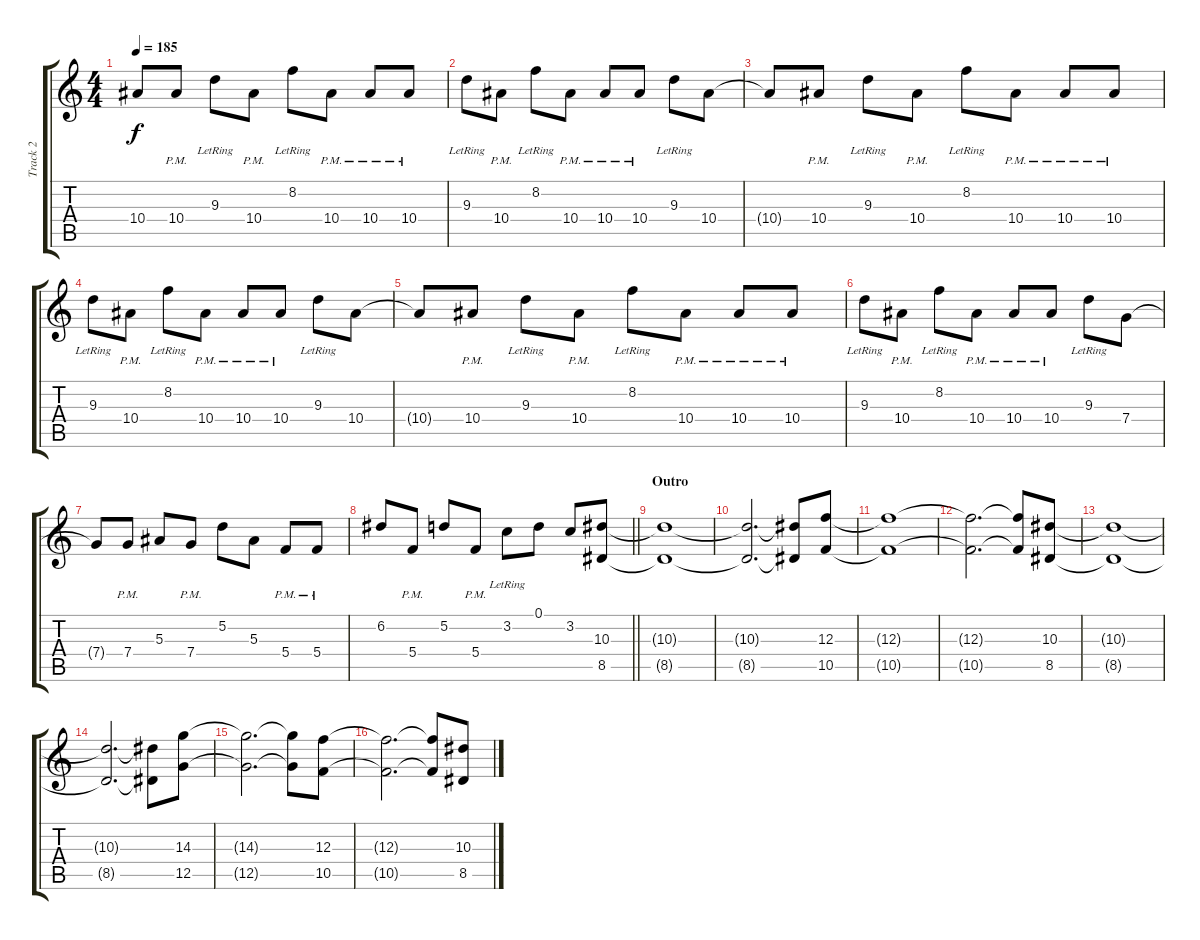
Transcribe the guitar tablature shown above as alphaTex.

\track ("Track 2" "Track 2") {instrument distortionguitar}
\staff {score tabs}
\tuning (D4 A3 F3 C3 G2 C2) {hide}
\ts (4 4)
\tempo 185
\clef g2
\ks c
10.4{t}.8{dy f} 10.4{pm}.8 9.3{lr}.8 10.4{pm}.8 8.2{lr}.8 10.4{pm}.8 10.4{pm}.8 10.4{pm}.8 |
9.3{lr}.8 10.4{pm}.8 8.2{lr}.8 10.4{pm}.8 10.4{pm}.8 10.4{pm}.8 9.3{lr}.8 10.4.8 |
10.4{t}.8 10.4{pm}.8 9.3{lr}.8 10.4{pm}.8 8.2{lr}.8 10.4{pm}.8 10.4{pm}.8 10.4{pm}.8 |
9.3{lr}.8 10.4{pm}.8 8.2{lr}.8 10.4{pm}.8 10.4{pm}.8 10.4{pm}.8 9.3{lr}.8 10.4.8 |
10.4{t}.8 10.4{pm}.8 9.3{lr}.8 10.4{pm}.8 8.2{lr}.8 10.4{pm}.8 10.4{pm}.8 10.4{pm}.8 |
9.3{lr}.8 10.4{pm}.8 8.2{lr}.8 10.4{pm}.8 10.4{pm}.8 10.4{pm}.8 9.3{lr}.8 7.4.8 |
7.4{t}.8 7.4{pm}.8 5.3.8 7.4{pm}.8 5.2.8 5.3.8 5.4{pm}.8 5.4{pm}.8 |
\barLineRight lightlight
6.2.8 5.4{pm}.8 5.2.8 5.4{pm}.8 3.2{lr}.8 0.1.8 3.2.8 (10.3 8.5).8 |
\section ("" "Outro")
(10.3{t} 8.5{t}).1 |
(10.3{t} 8.5{t}).2{d} (10.3{t} 8.5{t}).8 (12.3 10.5).8 |
(12.3{t} 10.5{t}).1 |
(12.3{t} 10.5{t}).2{d} (12.3{t} 10.5{t}).8 (10.3 8.5).8 |
(10.3{t} 8.5{t}).1 |
(10.3{t} 8.5{t}).2{d} (10.3{t} 8.5{t}).8 (14.3 12.5).8 |
(14.3{t} 12.5{t}).2{d} (14.3{t} 12.5{t}).8 (12.3 10.5).8 |
(12.3{t} 10.5{t}).2{d} (12.3{t} 10.5{t}).8 (10.3 8.5).8
